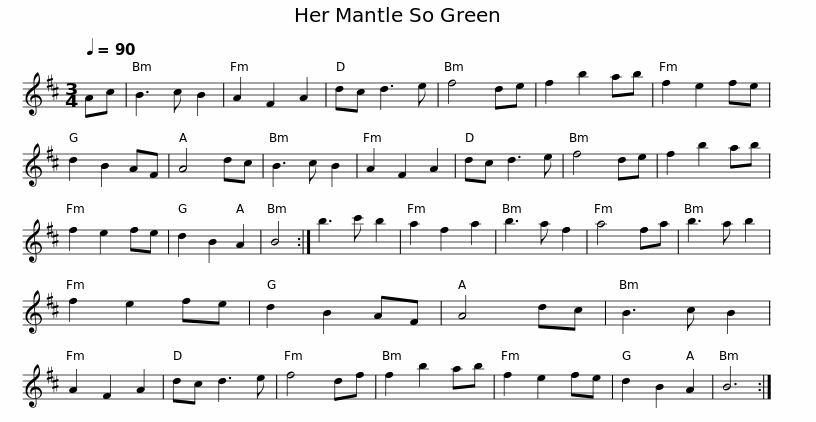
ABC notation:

X:1
L:1/8
Q:1/4=90
M:3/4
I:linebreak $
K:Bmin
V:1 treble
V:1
 Ac | B3 c B2 | A2 F2 A2 | dc d3 e | f4 de | %5
 f2 b2 ab | f2 e2 fe | d2 B2 AF | A4 dc | B3 c B2 | %10
 A2 F2 A2 |$ dc d3 e | f4 de | f2 b2 ab | f2 e2 fe | %15
 d2 B2 A2 | B4 :| b3 c' b2 | a2 f2 a2 | b3 a f2 | %20
 a4 fa | b3 a b2 |$ f2 e2 fe | d2 B2 AF | A4 dc | %25
 B3 c B2 | A2 F2 A2 | dc d3 e | f4 df | f2 b2 ab | %30
 f2 e2 fe | d2 B2 A2 | B6 :| %33
